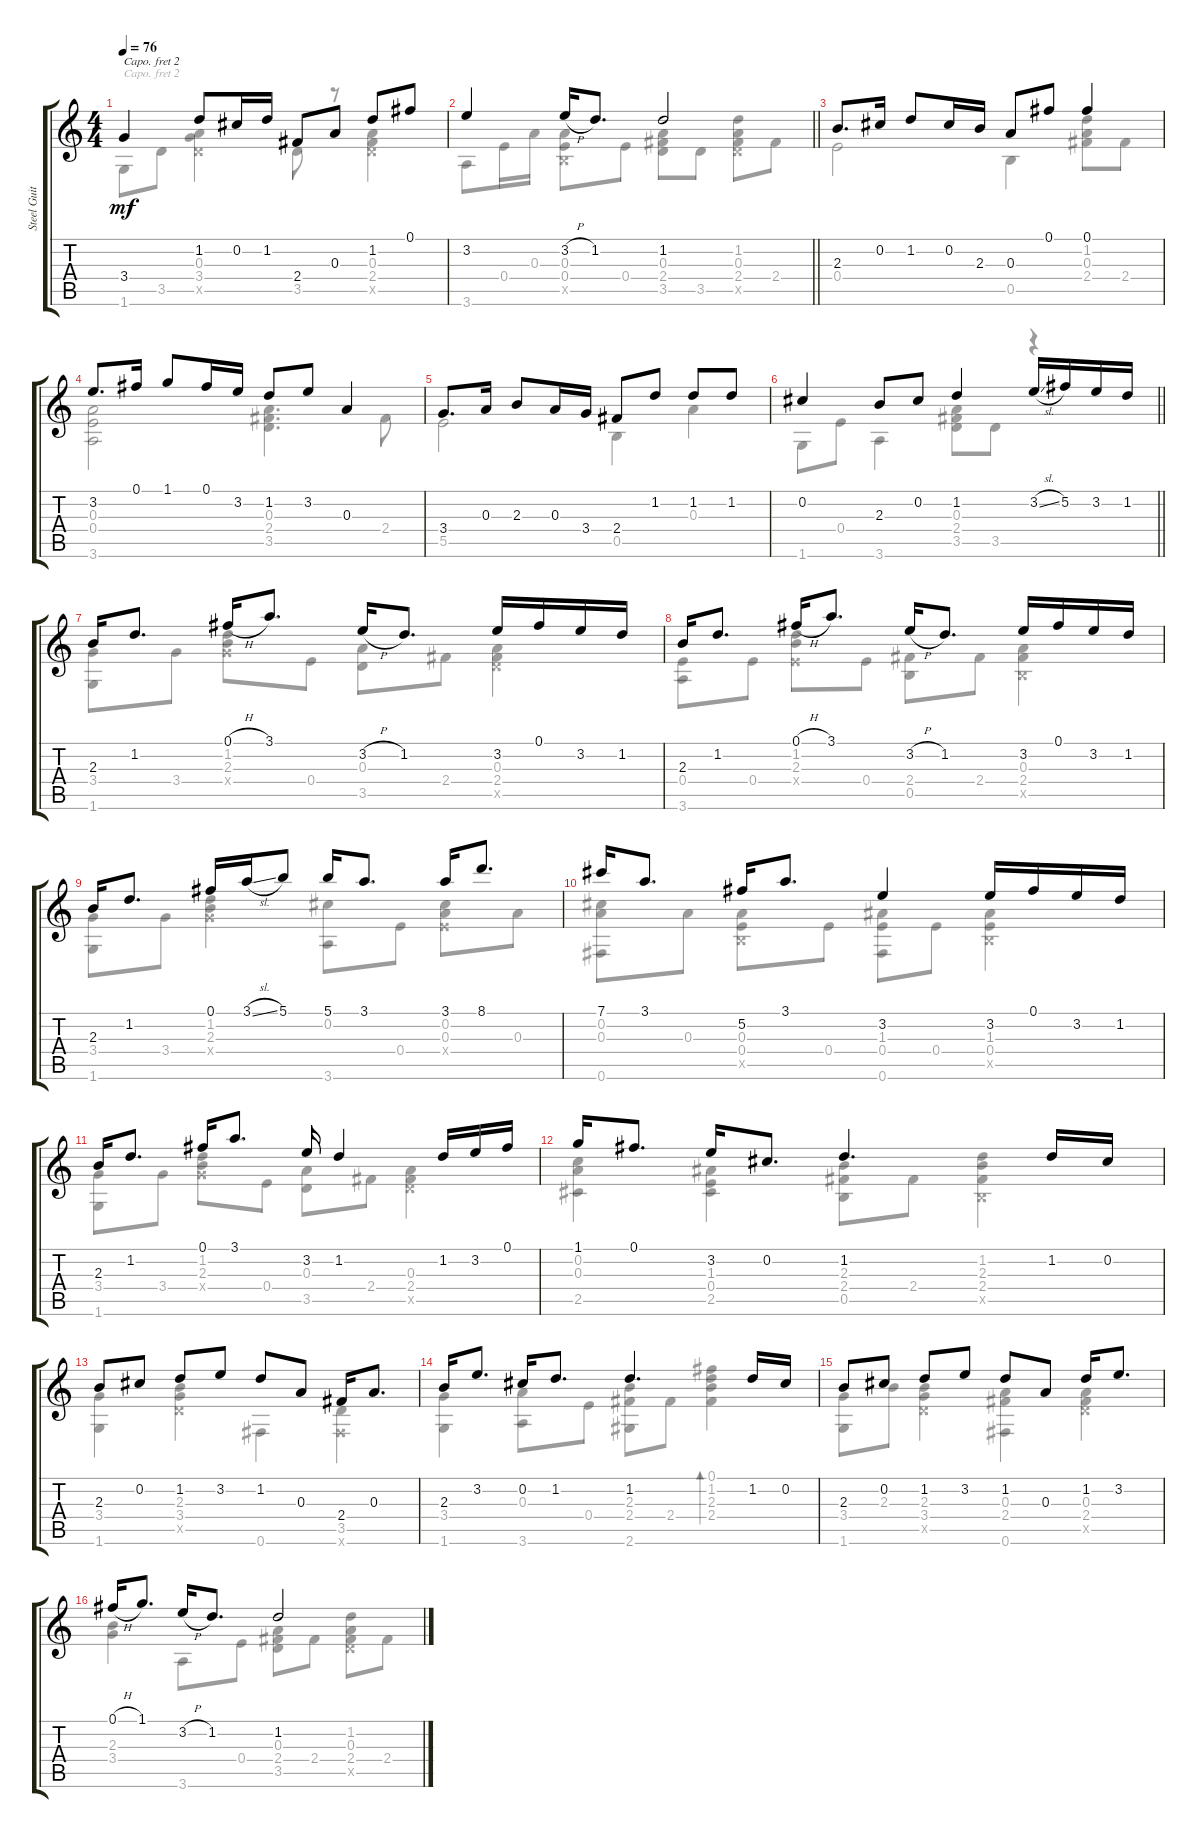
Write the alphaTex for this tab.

\track ("Steel Guitar" "Steel Guit") {instrument acousticguitarsteel}
\staff {score tabs}
\capo 2
\tuning (E4 B3 G3 D3 A2 E2) {hide}
\voice
\ts (4 4)
\tempo 76
\clef g2
\ks c
3.4.4{dy mf} 1.2.8 0.2.16 1.2.16 2.4.8 0.3.8 1.2.8 0.1.8 |
\barLineRight lightlight
3.2.4 3.2{h}.16 1.2.8{d} 1.2.2 |
2.3.8{d} 0.2.16 1.2.8 0.2.16 2.3.16 0.3.8 0.1.8 0.1.4 |
3.2.8{d} 0.1.16 1.1.8 0.1.16 3.2.16 1.2.8 3.2.8 0.3.4 |
3.4.8{d} 0.3.16 2.3.8 0.3.16 3.4.16 2.4.8 1.2.8 1.2.8 1.2.8 |
\barLineRight lightlight
0.2.4 2.3.8 0.2.8 1.2.4 3.2{sl}.16 5.2.16 3.2.16 1.2.16 |
2.3.16 1.2.8{d} 0.1{h}.16 3.1.8{d} 3.2{h}.16 1.2.8{d} 3.2.16 0.1.16 3.2.16 1.2.16 |
2.3.16 1.2.8{d} 0.1{h}.16 3.1.8{d} 3.2{h}.16 1.2.8{d} 3.2.16 0.1.16 3.2.16 1.2.16 |
2.3.16 1.2.8{d} 0.1.16 3.1{sl}.16 5.1.8 5.1.16 3.1.8{d} 3.1.16 8.1.8{d} |
7.1.16 3.1.8{d} 5.2.16 3.1.8{d} 3.2.4 3.2.16 0.1.16 3.2.16 1.2.16 |
2.3.16 1.2.8{d} 0.1.16 3.1.8{d} 3.2.16 1.2.4 1.2.16 3.2.16 0.1.16 |
1.1.16 0.1.8{d} 3.2.16 0.2.8{d} 1.2.4{d} 1.2.16 0.2.16 |
2.3.8 0.2.8 1.2.8 3.2.8 1.2.8 0.3.8 2.4.16 0.3.8{d} |
2.3.16 3.2.8{d} 0.2.16 1.2.8{d} 1.2.4{d} 1.2.16 0.2.16 |
2.3.8 0.2.8 1.2.8 3.2.8 1.2.8 0.3.8 1.2.16 3.2.8{d} |
0.1{h}.16 1.1.8{d} 3.2{h}.16 1.2.8{d} 1.2.2
\voice
\clef g2
\ottava regular
\simile none
\ks c
1.6.8{dy mf} 3.5.8 (0.3 3.4 3.5{x}).4 3.5.8 r.8 (0.3 2.4 3.5{x}).4 |
\barLineRight lightlight
3.6.8 0.4.16 0.3.16 (0.3 0.4 0.5{x}).8 0.4.8 (0.3 2.4 3.5).8 3.5.8 (1.2 0.3 2.4 3.5{x}).8 2.4.8 |
0.4.2 0.5.4 (1.2 0.3 2.4).8 2.4.8 |
(0.3 0.4 3.6).2 (0.3 2.4 3.5).4{d} 2.4.8 |
5.5.2 0.5.4 0.3.4 |
\barLineRight lightlight
1.6.8 0.4.8 3.6.4 (0.3 2.4 3.5).8 3.5.8 r.4 |
(3.4 1.6).8 3.4.8 (1.2 2.3 3.4{x}).8 0.4.8 (0.3 3.5).8 2.4.8 (0.3 2.4 3.5{x}).4 |
(0.4 3.6).8 0.4.8 (1.2 2.3 0.4{x}).8 0.4.8 (2.4 0.5).8 2.4.8 (0.3 2.4 0.5{x}).4 |
(3.4 1.6).8 3.4.8 (1.2 2.3 3.4{x}).4 (0.2 3.6).8 0.4.8 (0.2 0.3 0.4{x}).8 0.3.8 |
(0.2 0.3 0.6).8 0.3.8 (0.3 0.4 0.5{x}).8 0.4.8 (1.3 0.4 0.6).8 0.4.8 (1.3 0.4 0.5{x}).4 |
(3.4 1.6).8 3.4.8 (1.2 2.3 3.4{x}).8 0.4.8 (0.3 3.5).8 2.4.8 (0.3 2.4 3.5{x}).4 |
(0.2 0.3 2.5).4 (1.3 0.4 2.5).4 (2.3 2.4 0.5).8 2.4.8 (1.2 2.3 2.4 0.5{x}).4 |
(3.4 1.6).4 (2.3 3.4 3.5{x}).4 0.6.4 (3.5 0.6{x}).4 |
(3.4 1.6).4 (0.3 3.6).8 0.4.8 (2.3 2.4 2.6).8 2.4.8 (0.1 1.2 2.3 2.4).4{bd 30} |
(3.4 1.6).8 2.3.8 (2.3 3.4 3.5{x}).4 (0.3 2.4 0.6).4 (0.3 2.4 3.5{x}).4 |
(2.3 3.4).4 3.6.8 0.4.8 (0.3 2.4 3.5).8 2.4.8 (1.2 0.3 2.4 3.5{x}).8 2.4.8
